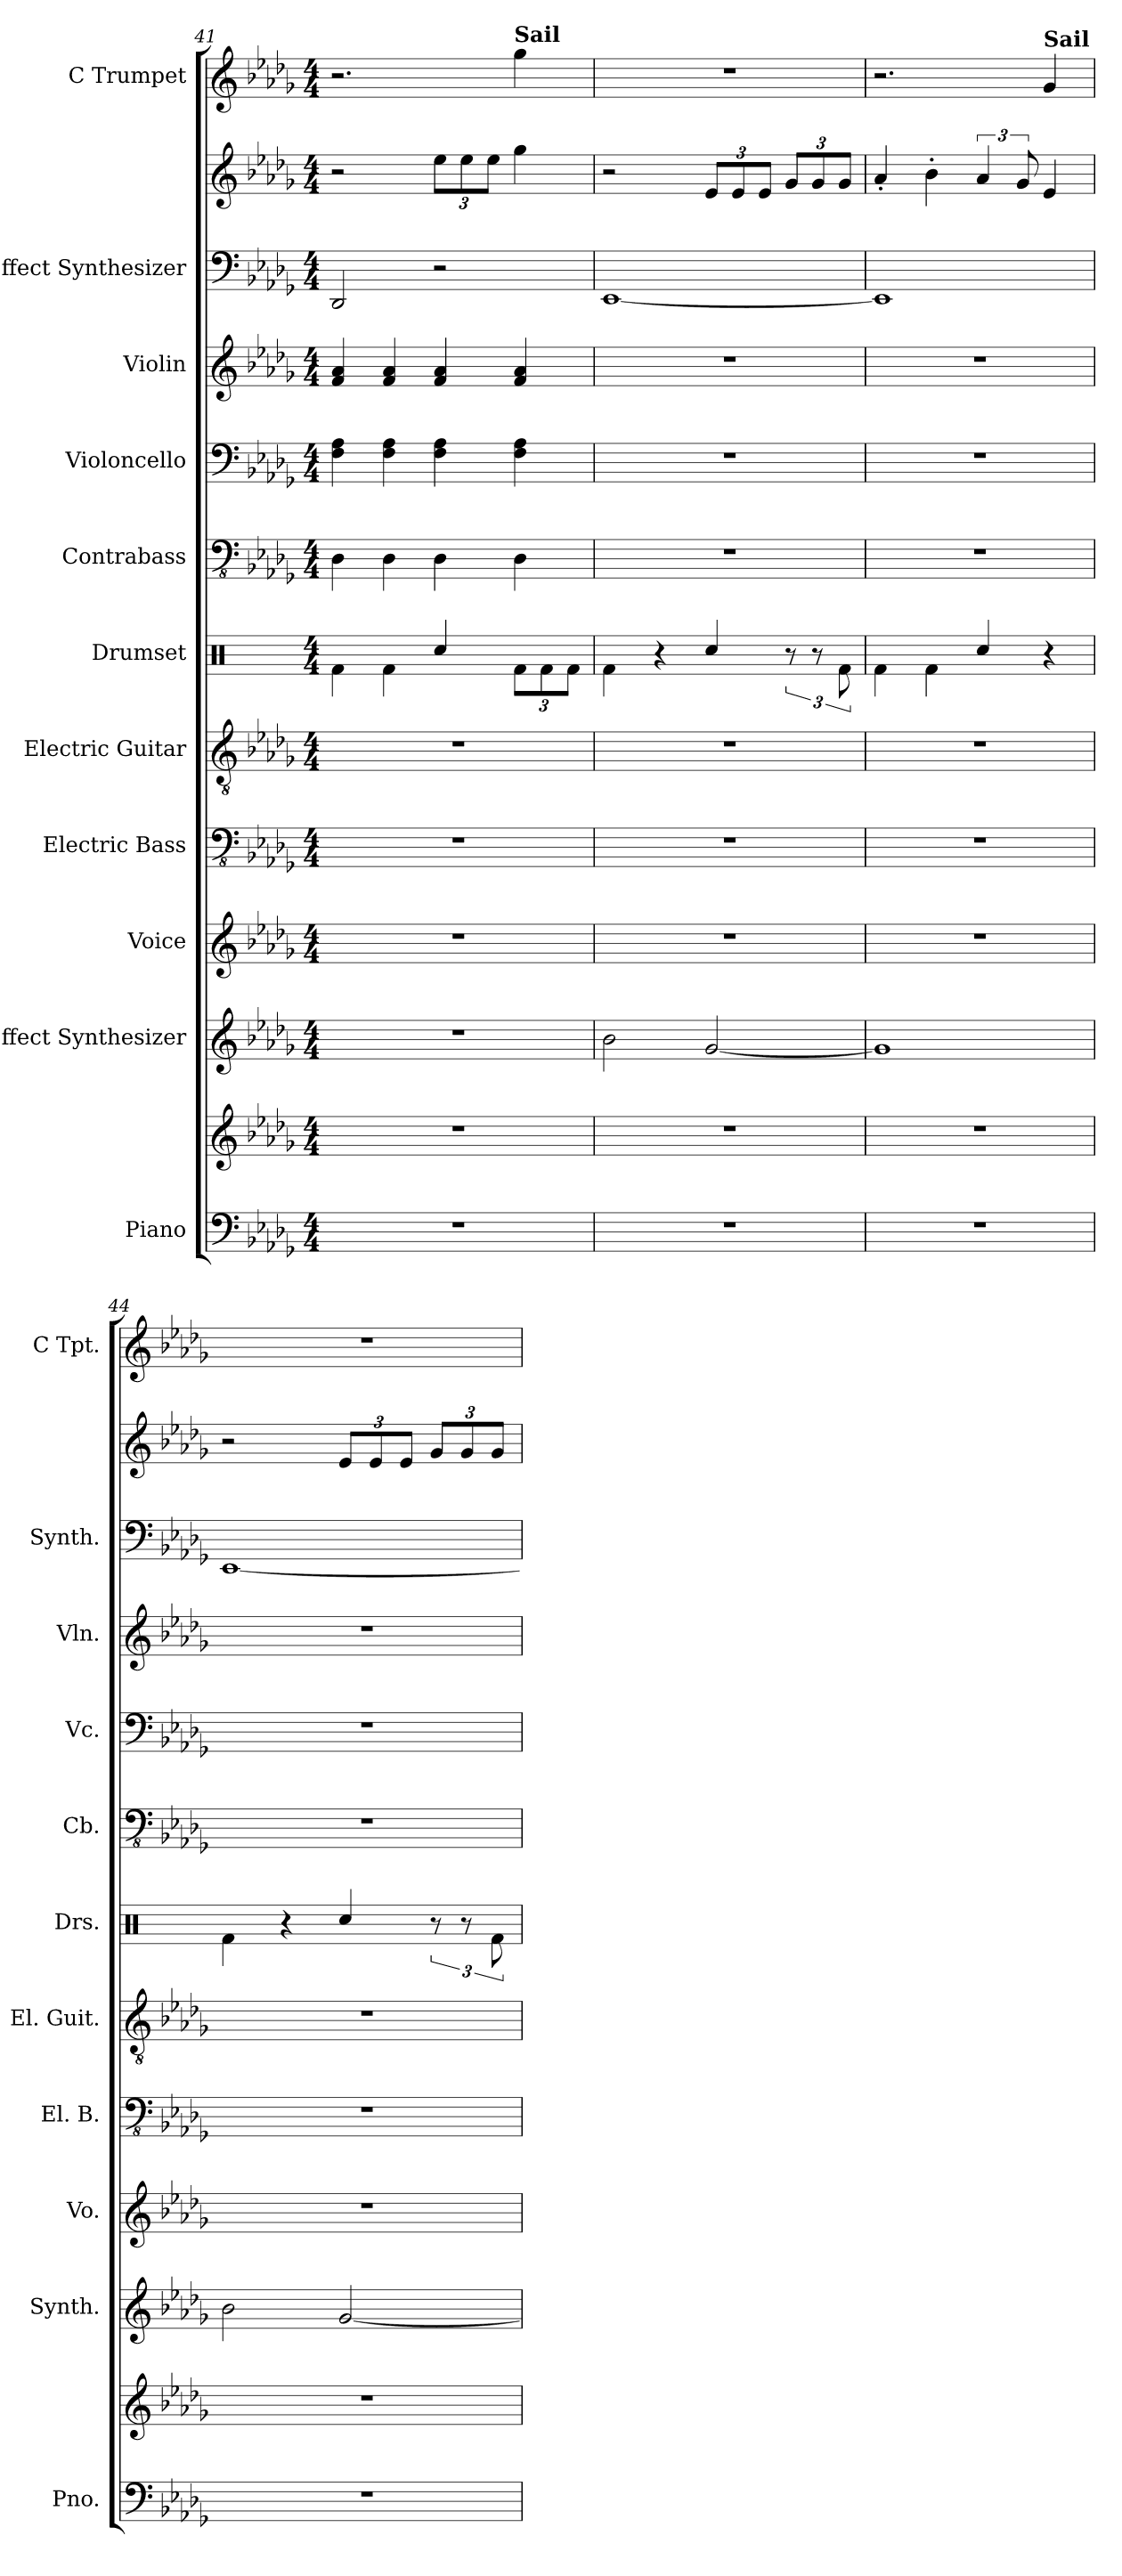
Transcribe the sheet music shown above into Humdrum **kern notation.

**kern	**kern	**kern	**kern	**kern	**kern	**kern	**kern	**kern	**kern	**kern	**kern	**kern
*part11	*part11	*part10	*part9	*part8	*part7	*part6	*part5	*part4	*part3	*part2	*part2	*part1
*staff13	*staff12	*staff11	*staff10	*staff9	*staff8	*staff7	*staff6	*staff5	*staff4	*staff3	*staff2	*staff1
*I"Piano	*	*I"Effect Synthesizer	*I"Voice	*I"Electric Bass	*I"Electric Guitar	*I"Drumset	*I"Contrabass	*I"Violoncello	*I"Violin	*I"Effect Synthesizer	*	*I"C Trumpet
*I'Pno.	*	*I'Synth.	*I'Vo.	*I'El. B.	*I'El. Guit.	*I'Drs.	*I'Cb.	*I'Vc.	*I'Vln.	*I'Synth.	*	*I'C Tpt.
*clefF4	*clefG2	*clefG2	*clefG2	*clefFv4	*clefGv2	*clefX	*clefFv4	*clefF4	*clefG2	*clefF4	*clefG2	*clefG2
*k[b-e-a-d-g-]	*k[b-e-a-d-g-]	*k[b-e-a-d-g-]	*k[b-e-a-d-g-]	*k[b-e-a-d-g-]	*k[b-e-a-d-g-]	*k[]	*k[b-e-a-d-g-]	*k[b-e-a-d-g-]	*k[b-e-a-d-g-]	*k[b-e-a-d-g-]	*k[b-e-a-d-g-]	*k[b-e-a-d-g-]
*M4/4	*M4/4	*M4/4	*M4/4	*M4/4	*M4/4	*M4/4	*M4/4	*M4/4	*M4/4	*M4/4	*M4/4	*M4/4
=41	=41	=41	=41	=41	=41	=41	=41	=41	=41	=41	=41	=41
1r	1r	1r	1r	1r	1r	4Rf\	4DD-\	4F\ 4A-\	4f/ 4a-/	2DD-/	2r	2.r
.	.	.	.	.	.	4Rf\	4DD-\	4F\ 4A-\	4f/ 4a-/	.	.	.
*	*	*	*	*	*	*	*	*	*	*	*Xbrackettup	*
.	.	.	.	.	.	4Rcc/	4DD-\	4F\ 4A-\	4f/ 4a-/	2r	12ee-\L	.
.	.	.	.	.	.	.	.	.	.	.	12ee-\	.
.	.	.	.	.	.	.	.	.	.	.	12ee-\J	.
*	*	*	*	*	*	*Xbrackettup	*	*	*	*	*	*
!	!	!	!	!	!	!	!	!	!	!	!	!LO:TX:a:B:t=Sail
.	.	.	.	.	.	12Rf\L	4DD-\	4F\ 4A-\	4f/ 4a-/	.	4gg-\	4gg-\
.	.	.	.	.	.	12Rf\	.	.	.	.	.	.
.	.	.	.	.	.	12Rf\J	.	.	.	.	.	.
!!LO:PB:g=z
=42	=42	=42	=42	=42	=42	=42	=42	=42	=42	=42	=42	=42
1r	1r	2b-\	1r	1r	1r	4Rf\	1r	1r	1r	[1EE-	2r	1r
.	.	.	.	.	.	4r	.	.	.	.	.	.
.	.	[2g-/	.	.	.	4Rcc/	.	.	.	.	12e-/L	.
.	.	.	.	.	.	.	.	.	.	.	12e-/	.
.	.	.	.	.	.	.	.	.	.	.	12e-/J	.
*	*	*	*	*	*	*brackettup	*	*	*	*	*	*
.	.	.	.	.	.	12r	.	.	.	.	12g-/L	.
.	.	.	.	.	.	12r	.	.	.	.	12g-/	.
.	.	.	.	.	.	12Rf\	.	.	.	.	12g-/J	.
=43	=43	=43	=43	=43	=43	=43	=43	=43	=43	=43	=43	=43
1r	1r	1g-]	1r	1r	1r	4Rf\	1r	1r	1r	1EE-]	4a-'/	2.r
.	.	.	.	.	.	4Rf\	.	.	.	.	4b-'\	.
*	*	*	*	*	*	*	*	*	*	*	*brackettup	*
.	.	.	.	.	.	4Rcc/	.	.	.	.	6a-/	.
.	.	.	.	.	.	.	.	.	.	.	12g-/	.
!	!	!	!	!	!	!	!	!	!	!	!	!LO:TX:a:B:t=Sail
.	.	.	.	.	.	4r	.	.	.	.	4e-/	4g-/
=44	=44	=44	=44	=44	=44	=44	=44	=44	=44	=44	=44	=44
1r	1r	2b-\	1r	1r	1r	4Rf\	1r	1r	1r	[1EE-	2r	1r
.	.	.	.	.	.	4r	.	.	.	.	.	.
*	*	*	*	*	*	*	*	*	*	*	*Xbrackettup	*
.	.	[2g-/	.	.	.	4Rcc/	.	.	.	.	12e-/L	.
.	.	.	.	.	.	.	.	.	.	.	12e-/	.
.	.	.	.	.	.	.	.	.	.	.	12e-/J	.
.	.	.	.	.	.	12r	.	.	.	.	12g-/L	.
.	.	.	.	.	.	12r	.	.	.	.	12g-/	.
.	.	.	.	.	.	12Rf\	.	.	.	.	12g-/J	.
=	=	=	=	=	=	=	=	=	=	=	=	=
*-	*-	*-	*-	*-	*-	*-	*-	*-	*-	*-	*-	*-
